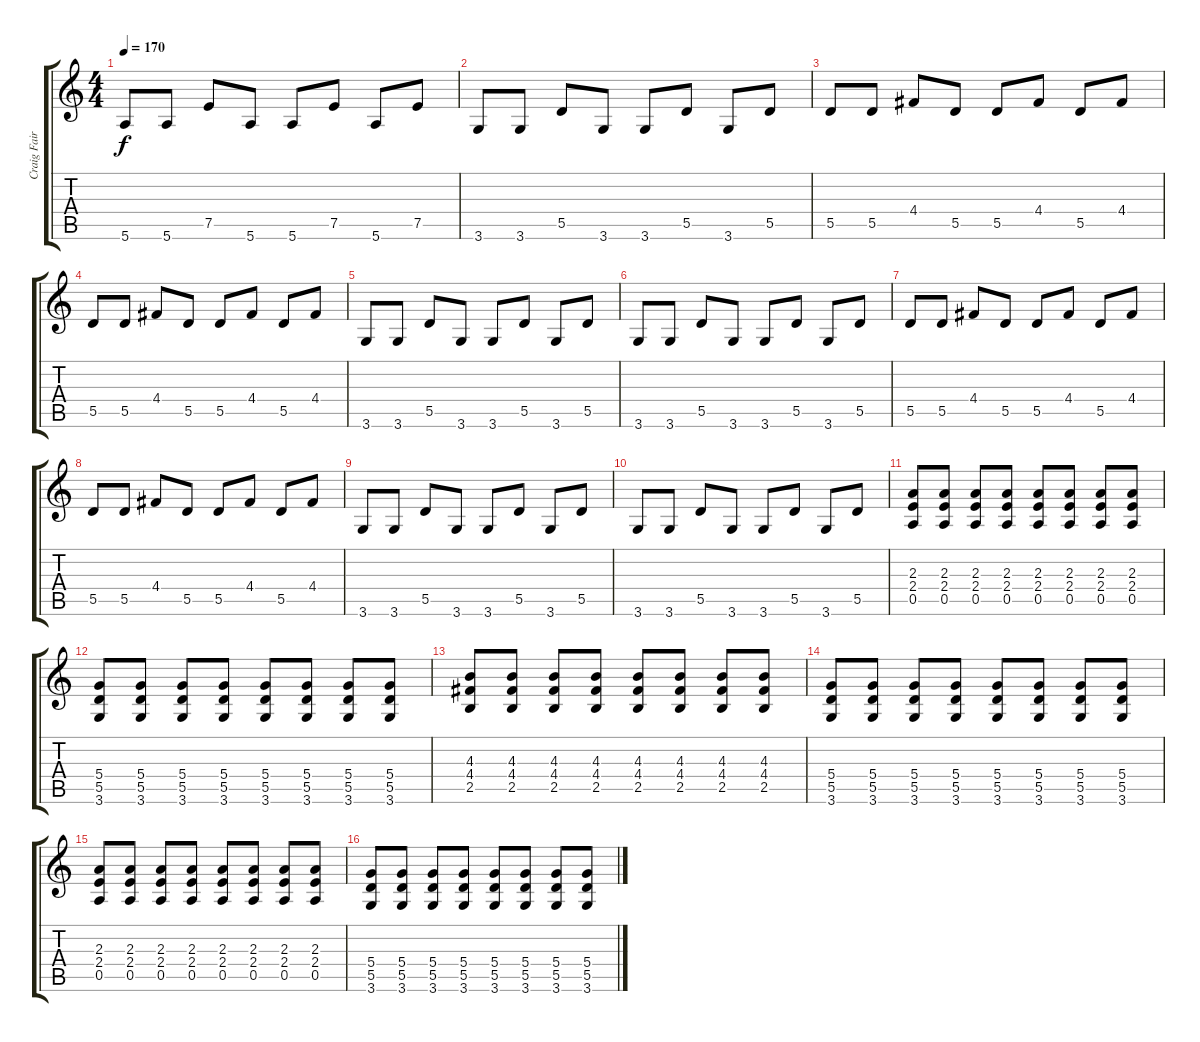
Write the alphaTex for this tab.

\track ("Craig Fairbough" "Craig Fair") {instrument electricguitarclean}
\staff {score tabs}
\tuning (E4 B3 G3 D3 A2 E2) {hide}
\ts (4 4)
\tempo 170
\clef g2
\ks c
5.6.8{dy f} 5.6.8 7.5.8 5.6.8 5.6.8 7.5.8 5.6.8 7.5.8 |
3.6.8 3.6.8 5.5.8 3.6.8 3.6.8 5.5.8 3.6.8 5.5.8 |
5.5.8 5.5.8 4.4.8 5.5.8 5.5.8 4.4.8 5.5.8 4.4.8 |
5.5.8 5.5.8 4.4.8 5.5.8 5.5.8 4.4.8 5.5.8 4.4.8 |
3.6.8 3.6.8 5.5.8 3.6.8 3.6.8 5.5.8 3.6.8 5.5.8 |
3.6.8 3.6.8 5.5.8 3.6.8 3.6.8 5.5.8 3.6.8 5.5.8 |
5.5.8 5.5.8 4.4.8 5.5.8 5.5.8 4.4.8 5.5.8 4.4.8 |
5.5.8 5.5.8 4.4.8 5.5.8 5.5.8 4.4.8 5.5.8 4.4.8 |
3.6.8 3.6.8 5.5.8 3.6.8 3.6.8 5.5.8 3.6.8 5.5.8 |
3.6.8 3.6.8 5.5.8 3.6.8 3.6.8 5.5.8 3.6.8 5.5.8 |
(2.3 2.4 0.5).8{instrument distortionguitar} (2.3 2.4 0.5).8 (2.3 2.4 0.5).8 (2.3 2.4 0.5).8 (2.3 2.4 0.5).8 (2.3 2.4 0.5).8 (2.3 2.4 0.5).8 (2.3 2.4 0.5).8 |
(5.4 5.5 3.6).8 (5.4 5.5 3.6).8 (5.4 5.5 3.6).8 (5.4 5.5 3.6).8 (5.4 5.5 3.6).8 (5.4 5.5 3.6).8 (5.4 5.5 3.6).8 (5.4 5.5 3.6).8 |
(4.3 4.4 2.5).8 (4.3 4.4 2.5).8 (4.3 4.4 2.5).8 (4.3 4.4 2.5).8 (4.3 4.4 2.5).8 (4.3 4.4 2.5).8 (4.3 4.4 2.5).8 (4.3 4.4 2.5).8 |
(5.4 5.5 3.6).8 (5.4 5.5 3.6).8 (5.4 5.5 3.6).8 (5.4 5.5 3.6).8 (5.4 5.5 3.6).8 (5.4 5.5 3.6).8 (5.4 5.5 3.6).8 (5.4 5.5 3.6).8 |
(2.3 2.4 0.5).8 (2.3 2.4 0.5).8 (2.3 2.4 0.5).8 (2.3 2.4 0.5).8 (2.3 2.4 0.5).8 (2.3 2.4 0.5).8 (2.3 2.4 0.5).8 (2.3 2.4 0.5).8 |
(5.4 5.5 3.6).8 (5.4 5.5 3.6).8 (5.4 5.5 3.6).8 (5.4 5.5 3.6).8 (5.4 5.5 3.6).8 (5.4 5.5 3.6).8 (5.4 5.5 3.6).8 (5.4 5.5 3.6).8
